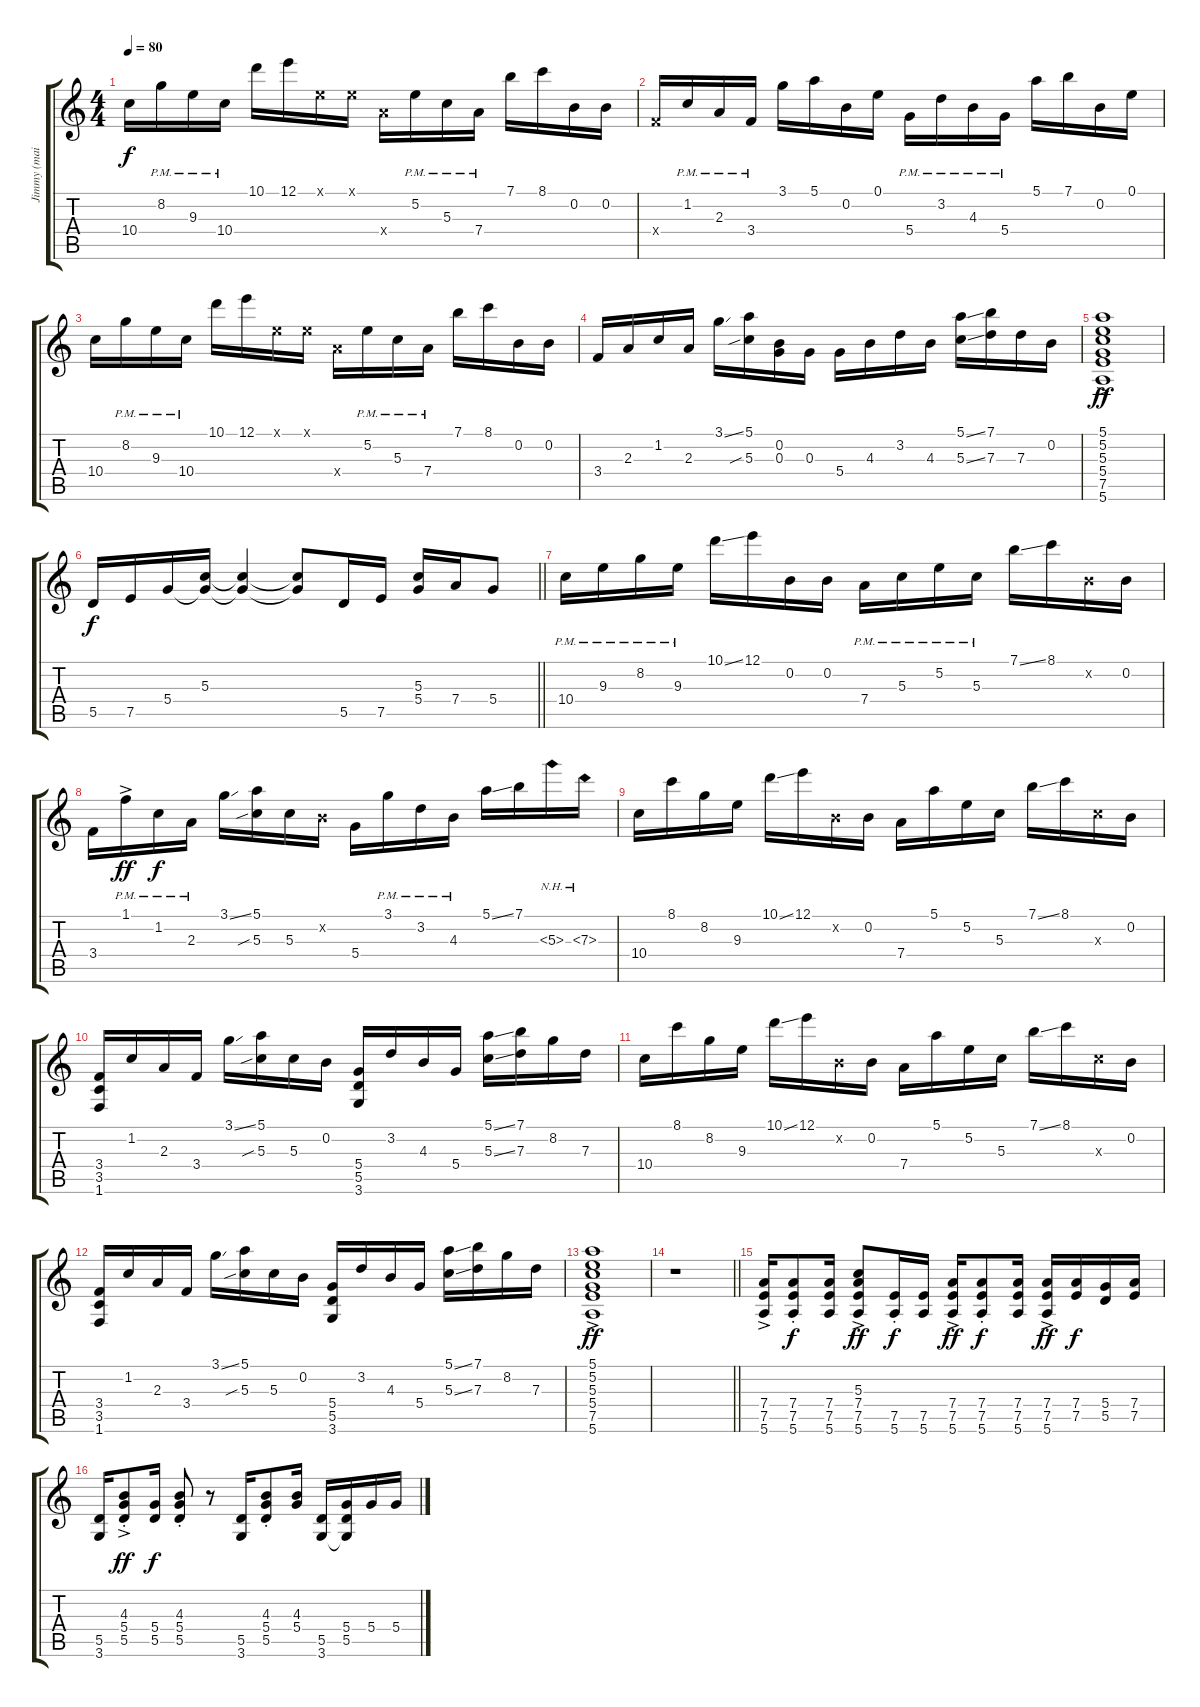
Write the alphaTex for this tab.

\track ("Jimmy (main riff) electric " "Jimmy (mai") {instrument electricguitarmuted}
\staff {score tabs}
\tuning (E4 B3 G3 D3 A2 E2) {hide}
\ts (4 4)
\tempo 80
\clef g2
\ks c
10.4.16{dy f} 8.2{pm}.16 9.3{pm}.16 10.4{pm}.16 10.1.16 12.1.16 0.1{x}.16 0.1{x}.16 7.4{x}.16 5.2{pm}.16 5.3{pm}.16 7.4{pm}.16 7.1.16 8.1.16 0.2.16 0.2.16 |
3.4{x}.16 1.2{pm}.16 2.3{pm}.16 3.4{pm}.16 3.1.16 5.1.16 0.2.16 0.1.16 5.4{pm}.16 3.2{pm}.16 4.3{pm}.16 5.4{pm}.16 5.1.16 7.1.16 0.2.16 0.1.16 |
10.4.16 8.2{pm}.16 9.3{pm}.16 10.4{pm}.16 10.1.16 12.1.16 0.1{x}.16 0.1{x}.16 7.4{x}.16 5.2{pm}.16 5.3{pm}.16 7.4{pm}.16 7.1.16 8.1.16 0.2.16 0.2.16 |
3.4.16 2.3.16 1.2.16 2.3.16 3.1{ss}.16 (5.1 5.3{sib}).16 (0.2 0.3).16 0.3.16 5.4.16 4.3.16 3.2.16 4.3.16 (5.1{ss} 5.3{ss}).16 (7.1 7.3).16 7.3.16 0.2.16 |
(5.1{ac} 5.2{ac} 5.3{ac} 5.4{ac} 7.5{ac} 5.6{ac}).1{dy ff} |
\barLineRight lightlight
5.5.16{dy f} 7.5.16 5.4.16 (5.3 5.4{t}).16 (5.3{t} 5.4{t}).4 (5.3{t} 5.4{t}).8 5.5.16 7.5.16 (5.3 5.4).16 7.4.16 5.4.8 |
10.4{pm}.16 9.3{pm}.16 8.2{pm}.16 9.3{pm}.16 10.1{ss}.16 12.1.16 0.2.16 0.2.16 7.4{pm}.16 5.3{pm}.16 5.2{pm}.16 5.3{pm}.16 7.1{ss}.16 8.1.16 0.2{x}.16 0.2.16 |
3.4.16 1.1{ac pm}.16{dy ff} 1.2{pm}.16{dy f} 2.3{pm}.16 3.1{ss}.16 (5.1 5.3{sib}).16 5.3.16 0.2{x}.16 5.4.16 3.1{pm}.16 3.2{pm}.16 4.3{pm}.16 5.1{ss}.16 7.1.16 5.3{nh}.16 7.3{nh}.16 |
10.4.16 8.1.16 8.2.16 9.3.16 10.1{ss}.16 12.1.16 0.2{x}.16 0.2.16 7.4.16 5.1.16 5.2.16 5.3.16 7.1{ss}.16 8.1.16 5.3{x}.16 0.2.16 |
(3.4 3.5 1.6).16 1.2.16 2.3.16 3.4.16 3.1{ss}.16 (5.1 5.3{sib}).16 5.3.16 0.2.16 (5.4 5.5 3.6).16 3.2.16 4.3.16 5.4.16 (5.1{ss} 5.3{ss}).16 (7.1 7.3).16 8.2.16 7.3.16 |
10.4.16 8.1.16 8.2.16 9.3.16 10.1{ss}.16 12.1.16 0.2{x}.16 0.2.16 7.4.16 5.1.16 5.2.16 5.3.16 7.1{ss}.16 8.1.16 5.3{x}.16 0.2.16 |
(3.4 3.5 1.6).16 1.2.16 2.3.16 3.4.16 3.1{ss}.16 (5.1 5.3{sib}).16 5.3.16 0.2.16 (5.4 5.5 3.6).16 3.2.16 4.3.16 5.4.16 (5.1{ss} 5.3{ss}).16 (7.1 7.3).16 8.2.16 7.3.16 |
(5.1{ac} 5.2{ac} 5.3{ac} 5.4{ac} 7.5{ac} 5.6{ac}).1{dy ff} |
\barLineRight lightlight
r.1 |
(7.4{ac} 7.5{ac} 5.6{ac}).16 (7.4{st} 7.5{st} 5.6{st}).8{dy f} (7.4 7.5 5.6).16 (5.3 7.4{ac} 7.5{ac} 5.6{ac}).8{dy ff} (7.5{st} 5.6{st}).16{dy f} (7.5 5.6).16 (7.4{ac} 7.5{ac} 5.6{ac}).16{dy ff} (7.4{st} 7.5{st} 5.6{st}).8{dy f} (7.4 7.5 5.6).16 (7.4{ac} 7.5{ac} 5.6{ac}).16{dy ff} (7.4 7.5).16{dy f} (5.4 5.5).16 (7.4 7.5).16 |
(5.5 3.6).16 (4.3{st} 5.4{ac st} 5.5{ac st}).8{dy ff} (5.4 5.5).16{dy f} (4.3{st} 5.4{st} 5.5{st}).8 r.8 (5.5 3.6).16 (4.3{st} 5.4{st} 5.5{st}).8 (4.3 5.4).16 (5.5 3.6).16 (5.4 5.5 3.6{t}).16 5.4.16 5.4{ss}.16
